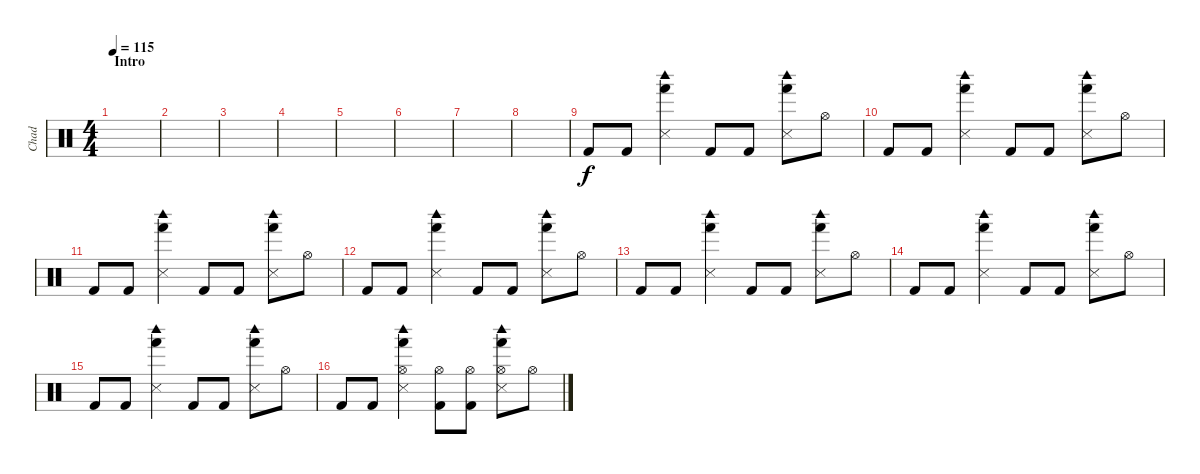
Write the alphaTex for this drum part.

\track ("Chad" "Chad") {instrument percussion}
\staff {score}
\articulation defaults
\ts (4 4)
\section ("" "Intro")
\tempo 115
\clef neutral
\ks c
|
|
|
|
|
|
|
|
"Kick (hit) 2".8 "Kick (hit) 2".8 ("Hand (hit)" "Woodblock high (hit)" "Snare (side stick) 3").4 "Kick (hit) 2".8 "Kick (hit) 2".8 ("Hand (hit)" "Woodblock high (hit)" "Snare (side stick) 3").8 "Hi-Hat (open)".8 |
"Kick (hit) 2".8 "Kick (hit) 2".8 ("Hand (hit)" "Woodblock high (hit)" "Snare (side stick) 3").4 "Kick (hit) 2".8 "Kick (hit) 2".8 ("Hand (hit)" "Woodblock high (hit)" "Snare (side stick) 3").8 "Hi-Hat (open)".8 |
"Kick (hit) 2".8 "Kick (hit) 2".8 ("Hand (hit)" "Woodblock high (hit)" "Snare (side stick) 3").4 "Kick (hit) 2".8 "Kick (hit) 2".8 ("Hand (hit)" "Woodblock high (hit)" "Snare (side stick) 3").8 "Hi-Hat (open)".8 |
"Kick (hit) 2".8 "Kick (hit) 2".8 ("Hand (hit)" "Woodblock high (hit)" "Snare (side stick) 3").4 "Kick (hit) 2".8 "Kick (hit) 2".8 ("Hand (hit)" "Woodblock high (hit)" "Snare (side stick) 3").8 "Hi-Hat (open)".8 |
"Kick (hit) 2".8 "Kick (hit) 2".8 ("Hand (hit)" "Woodblock high (hit)" "Snare (side stick) 3").4 "Kick (hit) 2".8 "Kick (hit) 2".8 ("Hand (hit)" "Woodblock high (hit)" "Snare (side stick) 3").8 "Hi-Hat (open)".8 |
"Kick (hit) 2".8 "Kick (hit) 2".8 ("Hand (hit)" "Woodblock high (hit)" "Snare (side stick) 3").4 "Kick (hit) 2".8 "Kick (hit) 2".8 ("Hand (hit)" "Woodblock high (hit)" "Snare (side stick) 3").8 "Hi-Hat (open)".8 |
"Kick (hit) 2".8 "Kick (hit) 2".8 ("Hand (hit)" "Woodblock high (hit)" "Snare (side stick) 3").4 "Kick (hit) 2".8 "Kick (hit) 2".8 ("Hand (hit)" "Woodblock high (hit)" "Snare (side stick) 3").8 "Hi-Hat (open)".8 |
"Kick (hit) 2".8 "Kick (hit) 2".8 ("Hand (hit)" "Woodblock high (hit)" "Snare (side stick) 3" "Hi-Hat (open)").4 ("Kick (hit) 2" "Hi-Hat (open)").8 ("Kick (hit) 2" "Hi-Hat (open)").8 ("Hand (hit)" "Woodblock high (hit)" "Snare (side stick) 3" "Hi-Hat (open)").8 "Hi-Hat (open)".8
